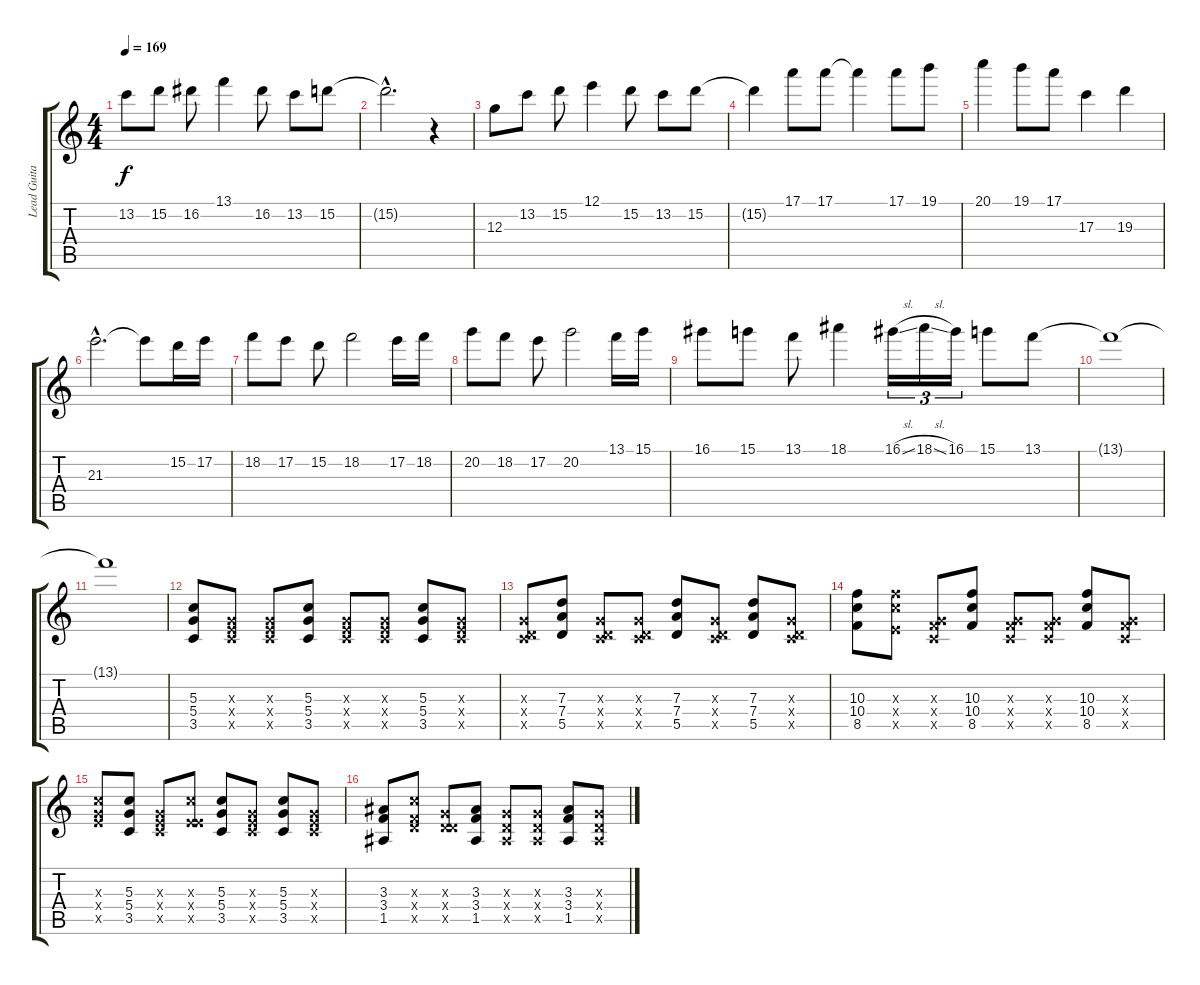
\track ("Lead Guitar" "Lead Guita") {instrument overdrivenguitar}
\staff {score tabs}
\tuning (E4 B3 G3 D3 A2 E2) {hide}
\ts (4 4)
\tempo 169
\clef g2
\ks c
13.2.8{dy f} 15.2.8 16.2.8 13.1.4 16.2.8 13.2.8 15.2.8 |
15.2{hac t}.2{d} r.4 |
12.3.8 13.2.8 15.2.8 12.1.4 15.2.8 13.2.8 15.2.8 |
15.2{t}.4 17.1.8 17.1.8 17.1{t}.4 17.1.8 19.1.8 |
20.1.4 19.1.8 17.1.8 17.3.4 19.3.4 |
21.3{hac}.2{d} 21.3{t}.8 15.2.16 17.2.16 |
18.2.8 17.2.8 15.2.8 18.2.2 17.2.16 18.2.16 |
20.2.8 18.2.8 17.2.8 20.2.2 13.1.16 15.1.16 |
16.1.8 15.1.8 13.1.8 18.1.4 16.1{sl}.16{tu (3 2)} 18.1{sl}.16{tu (3 2)} 16.1.16{tu (3 2)} 15.1.8 13.1.8 |
13.1{t}.1 |
13.1{t}.1 |
(5.3 5.4 3.5).8 (0.3{x} 2.4{x} 3.5{x}).8 (0.3{x} 2.4{x} 3.5{x}).8 (5.3 5.4 3.5).8 (0.3{x} 2.4{x} 3.5{x}).8 (0.3{x} 2.4{x} 3.5{x}).8 (5.3 5.4 3.5).8 (0.3{x} 2.4{x} 3.5{x}).8 |
(0.3{x} 0.4{x} 3.5{x}).8 (7.3 7.4 5.5).8 (0.3{x} 0.4{x} 3.5{x}).8 (0.3{x} 0.4{x} 3.5{x}).8 (7.3 7.4 5.5).8 (0.3{x} 0.4{x} 3.5{x}).8 (7.3 7.4 5.5).8 (0.3{x} 0.4{x} 3.5{x}).8 |
(10.3 10.4 8.5).8 (10.3{x} 10.4{x} 7.5{x}).8 (0.3{x} 3.4{x} 3.5{x}).8 (10.3 10.4 8.5).8 (0.3{x} 3.4{x} 3.5{x}).8 (0.3{x} 3.4{x} 3.5{x}).8 (10.3 10.4 8.5).8 (0.3{x} 3.4{x} 3.5{x}).8 |
(5.3{x} 5.4{x} 7.5{x}).8 (5.3 5.4 3.5).8 (0.3{x} 2.4{x} 3.5{x}).8 (5.3{x} 2.4{x} 7.5{x}).8 (5.3 5.4 3.5).8 (0.3{x} 2.4{x} 3.5{x}).8 (5.3 5.4 3.5).8 (0.3{x} 2.4{x} 3.5{x}).8 |
(3.3 3.4 1.5).8 (5.3{x} 0.4{x} 8.5{x}).8 (0.3{x} 0.4{x} 5.5{x}).8 (3.3 3.4 1.5).8 (0.3{x} 0.4{x} 1.5{x}).8 (0.3{x} 0.4{x} 1.5{x}).8 (3.3 3.4 1.5).8 (0.3{x} 0.4{x} 1.5{x}).8
